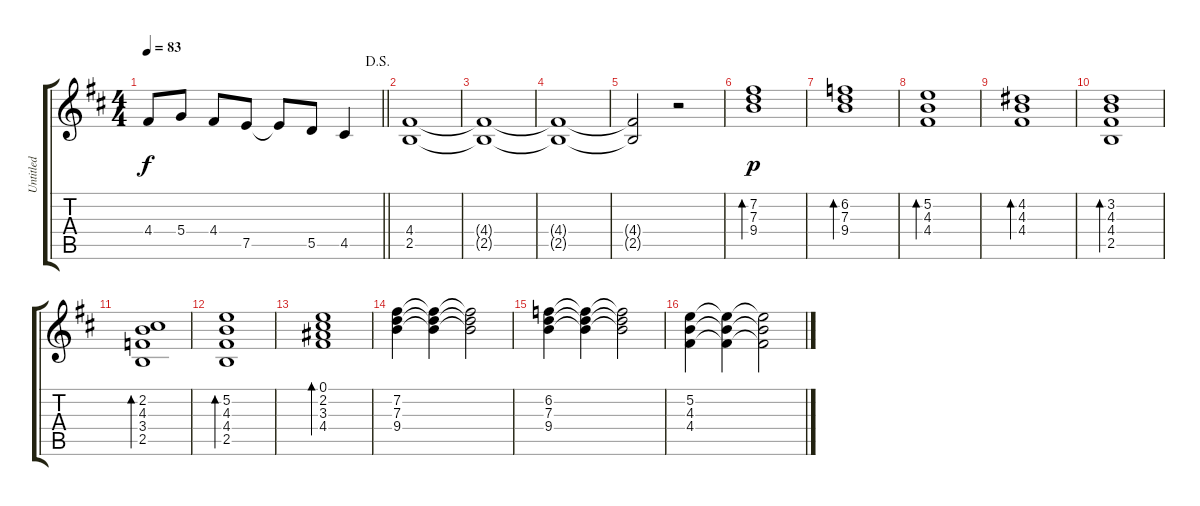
\track ("Untitled" "Untitled") {instrument distortionguitar}
\staff {score tabs}
\tuning (E4 B3 G3 D3 A2 E2) {hide}
\ts (4 4)
\jump dalsegno
\tempo 83
\clef g2
\barLineRight lightlight
\ks d
4.4.8{dy f} 5.4.8 4.4.8 7.5.8 7.5{t}.8 5.5.8 4.5.4 |
(4.4 2.5).1 |
(4.4{t} 2.5{t}).1 |
(4.4{t} 2.5{t}).1 |
(4.4{t} 2.5{t}).2 r.2 |
(7.2 7.3 9.4).1{bd 30 dy p} |
(6.2 7.3 9.4).1{bd 30} |
(5.2 4.3 4.4).1{bd 30} |
(4.2 4.3 4.4).1{bd 30} |
(3.2 4.3 4.4 2.5).1{bd 30} |
(2.2 4.3 3.4 2.5).1{bd 30} |
(5.2 4.3 4.4 2.5).1{bd 30} |
(0.1 2.2 3.3 4.4).1{bd 30} |
(7.2 7.3 9.4).4 (7.2{t} 7.3{t} 9.4{t}).4 (7.2{t} 7.3{t} 9.4{t}).2 |
(6.2 7.3 9.4).4 (6.2{t} 7.3{t} 9.4{t}).4 (6.2{t} 7.3{t} 9.4{t}).2 |
(5.2 4.3 4.4).4 (5.2{t} 4.3{t} 4.4{t}).4 (5.2{t} 4.3{t} 4.4{t}).2
